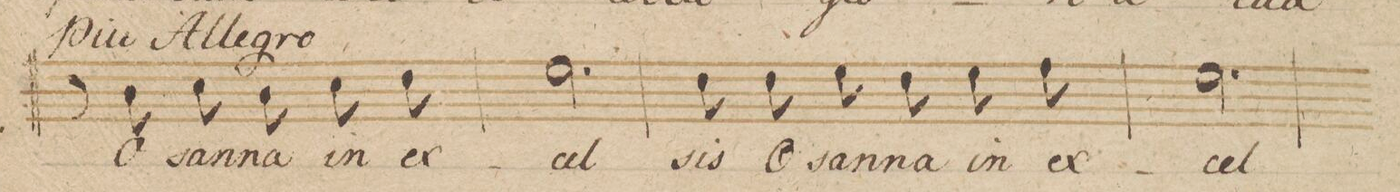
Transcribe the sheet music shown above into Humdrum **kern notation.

**kern	**text	**dynam
*I"Alto.	*	*
*clefC3	*	*
*k[b-]	*	*
*met(c)	*	*
*M3/4	*	*
8r	.	.
8c\	O-	.
8d\	-san-	.
8c\	-na	.
8d\	in	.
8e\	ex-	.
=34	=34	=34
2.f\	-cel-	.
=35	=35	=35
8e\	-sis	.
8e\	O-	.
8f\	-san-	.
8e\	-na	.
8f\	in	.
8g\	ex-	.
=36	=36	=36
2.f\	-cel-	.
=37	=37	=37
*-	*-	*-
